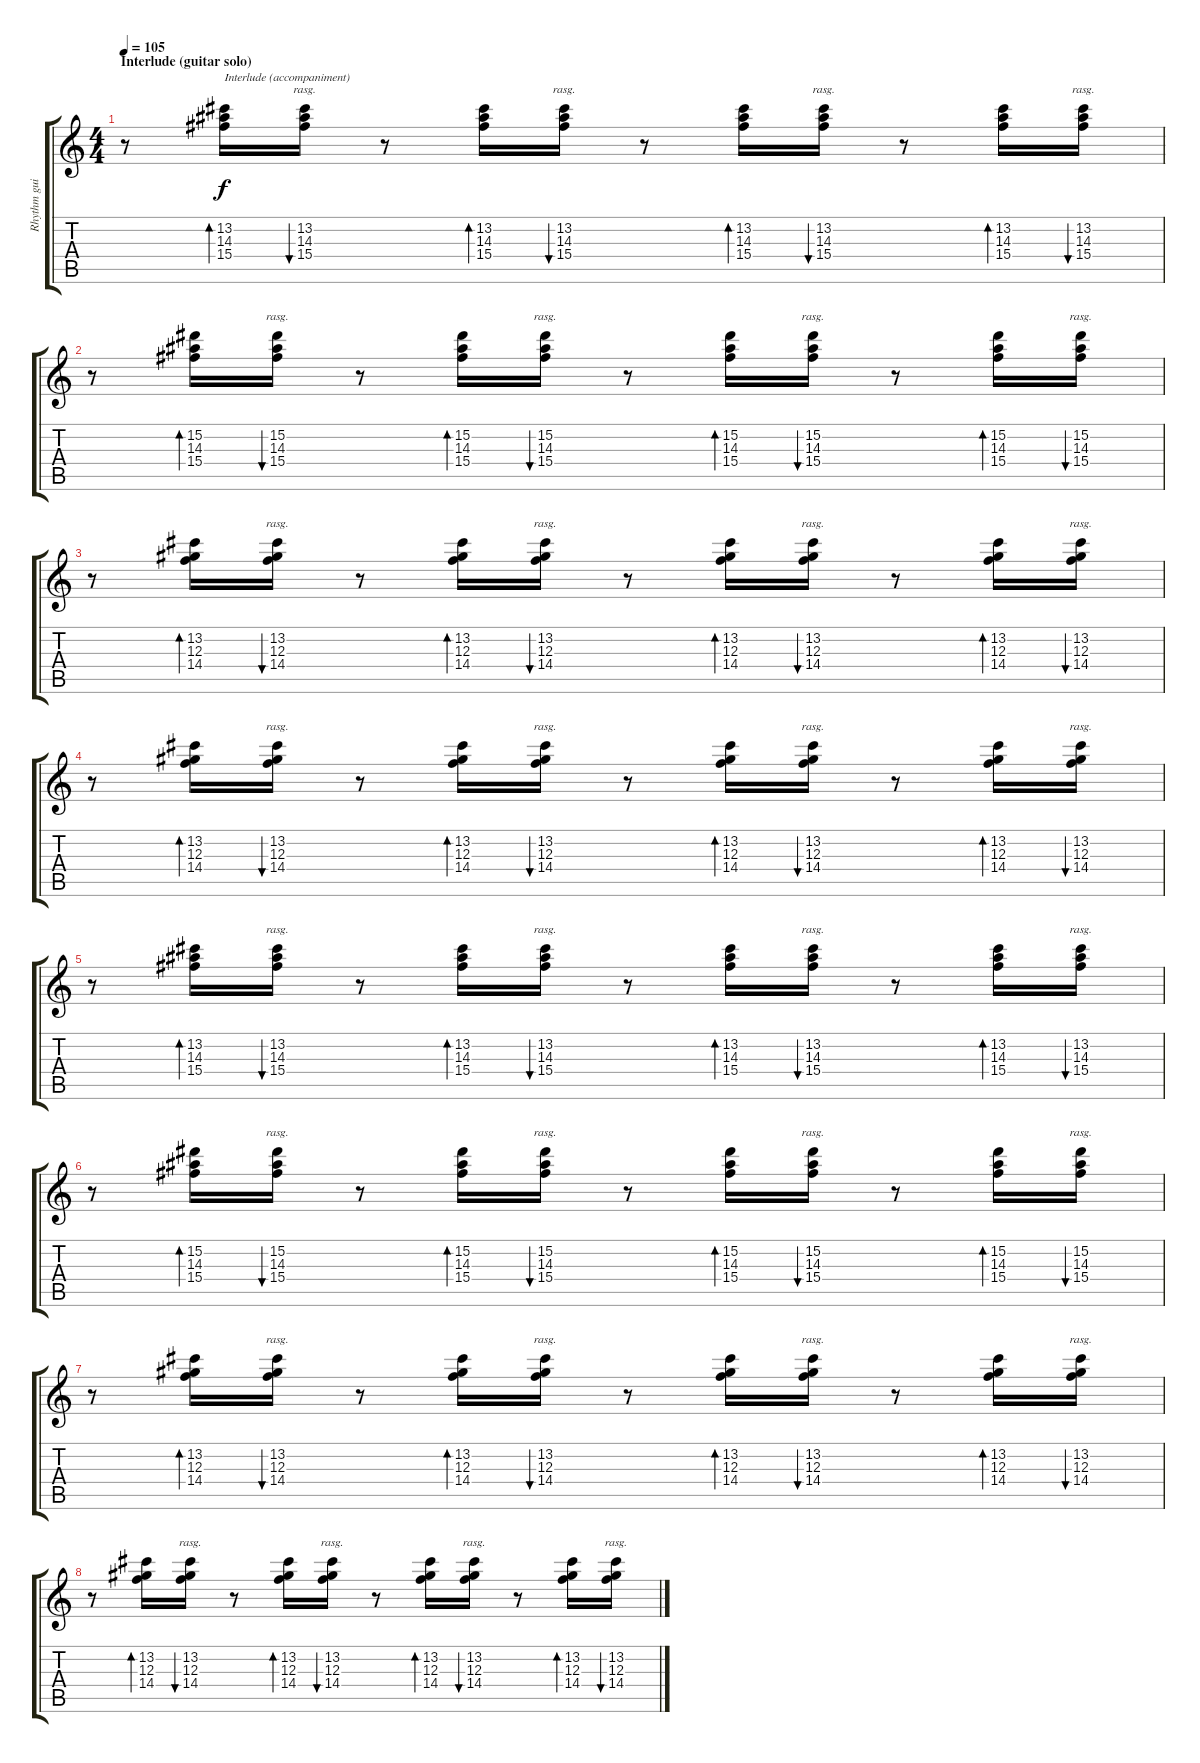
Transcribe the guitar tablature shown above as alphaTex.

\track ("Rhythm guitar" "Rhythm gui") {instrument electricguitarjazz}
\staff {score tabs}
\tuning (F4 C4 Ab3 Eb3 Bb2 F2) {hide}
\ts (4 4)
\section ("" "Interlude (guitar solo)")
\tempo 105
\clef g2
\ks c
r.8{dy f} (13.2 14.3 15.4).16{bd 30 txt "Interlude (accompaniment)"} (13.2 14.3 15.4).16{bu 30 rasg ii} r.8 (13.2 14.3 15.4).16{bd 30} (13.2 14.3 15.4).16{bu 30 rasg ii} r.8 (13.2 14.3 15.4).16{bd 30} (13.2 14.3 15.4).16{bu 30 rasg ii} r.8 (13.2 14.3 15.4).16{bd 30} (13.2 14.3 15.4).16{bu 30 rasg ii} |
r.8 (15.2 14.3 15.4).16{bd 30} (15.2 14.3 15.4).16{bu 30 rasg ii} r.8 (15.2 14.3 15.4).16{bd 30} (15.2 14.3 15.4).16{bu 30 rasg ii} r.8 (15.2 14.3 15.4).16{bd 30} (15.2 14.3 15.4).16{bu 30 rasg ii} r.8 (15.2 14.3 15.4).16{bd 30} (15.2 14.3 15.4).16{bu 30 rasg ii} |
r.8 (13.2 12.3 14.4).16{bd 30} (13.2 12.3 14.4).16{bu 30 rasg ii} r.8 (13.2 12.3 14.4).16{bd 30} (13.2 12.3 14.4).16{bu 30 rasg ii} r.8 (13.2 12.3 14.4).16{bd 30} (13.2 12.3 14.4).16{bu 30 rasg ii} r.8 (13.2 12.3 14.4).16{bd 30} (13.2 12.3 14.4).16{bu 30 rasg ii} |
r.8 (13.2 12.3 14.4).16{bd 30} (13.2 12.3 14.4).16{bu 30 rasg ii} r.8 (13.2 12.3 14.4).16{bd 30} (13.2 12.3 14.4).16{bu 30 rasg ii} r.8 (13.2 12.3 14.4).16{bd 30} (13.2 12.3 14.4).16{bu 30 rasg ii} r.8 (13.2 12.3 14.4).16{bd 30} (13.2 12.3 14.4).16{bu 30 rasg ii} |
r.8 (13.2 14.3 15.4).16{bd 30} (13.2 14.3 15.4).16{bu 30 rasg ii} r.8 (13.2 14.3 15.4).16{bd 30} (13.2 14.3 15.4).16{bu 30 rasg ii} r.8 (13.2 14.3 15.4).16{bd 30} (13.2 14.3 15.4).16{bu 30 rasg ii} r.8 (13.2 14.3 15.4).16{bd 30} (13.2 14.3 15.4).16{bu 30 rasg ii} |
r.8 (15.2 14.3 15.4).16{bd 30} (15.2 14.3 15.4).16{bu 30 rasg ii} r.8 (15.2 14.3 15.4).16{bd 30} (15.2 14.3 15.4).16{bu 30 rasg ii} r.8 (15.2 14.3 15.4).16{bd 30} (15.2 14.3 15.4).16{bu 30 rasg ii} r.8 (15.2 14.3 15.4).16{bd 30} (15.2 14.3 15.4).16{bu 30 rasg ii} |
r.8 (13.2 12.3 14.4).16{bd 30} (13.2 12.3 14.4).16{bu 30 rasg ii} r.8 (13.2 12.3 14.4).16{bd 30} (13.2 12.3 14.4).16{bu 30 rasg ii} r.8 (13.2 12.3 14.4).16{bd 30} (13.2 12.3 14.4).16{bu 30 rasg ii} r.8 (13.2 12.3 14.4).16{bd 30} (13.2 12.3 14.4).16{bu 30 rasg ii} |
r.8 (13.2 12.3 14.4).16{bd 30} (13.2 12.3 14.4).16{bu 30 rasg ii} r.8 (13.2 12.3 14.4).16{bd 30} (13.2 12.3 14.4).16{bu 30 rasg ii} r.8 (13.2 12.3 14.4).16{bd 30} (13.2 12.3 14.4).16{bu 30 rasg ii} r.8 (13.2 12.3 14.4).16{bd 30} (13.2 12.3 14.4).16{bu 30 rasg ii}
